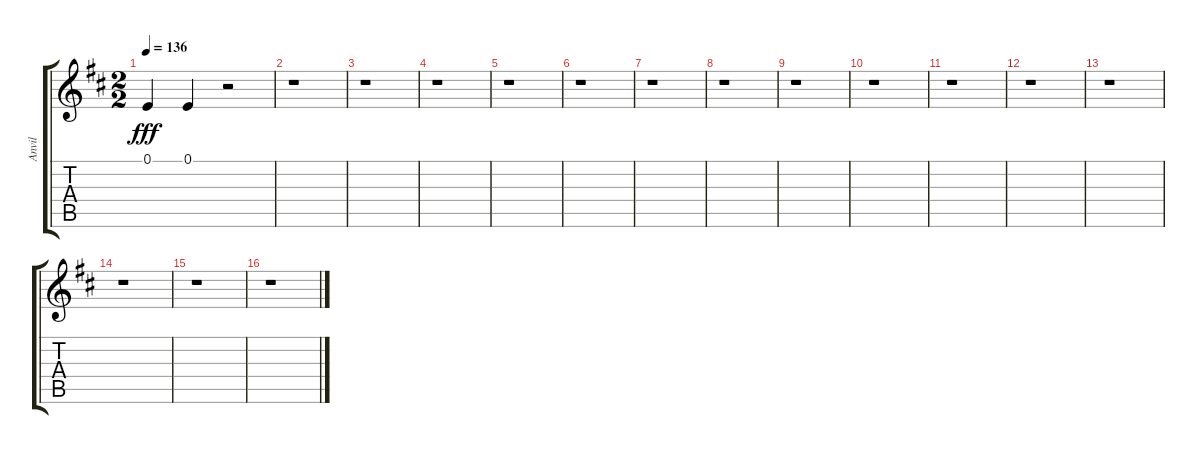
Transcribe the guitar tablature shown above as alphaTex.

\track ("Anvil" "Anvil") {instrument agogo}
\staff {score tabs}
\tuning (E4 B3 G3 D3 A2 E2) {hide}
\ts (2 2)
\tempo 136
\clef g2
\ks d
0.1.4{dy fff} 0.1.4 r.2 |
r.1 |
r.1 |
r.1 |
r.1 |
r.1 |
r.1 |
r.1 |
r.1 |
r.1 |
r.1 |
r.1 |
r.1 |
r.1 |
r.1 |
r.1
